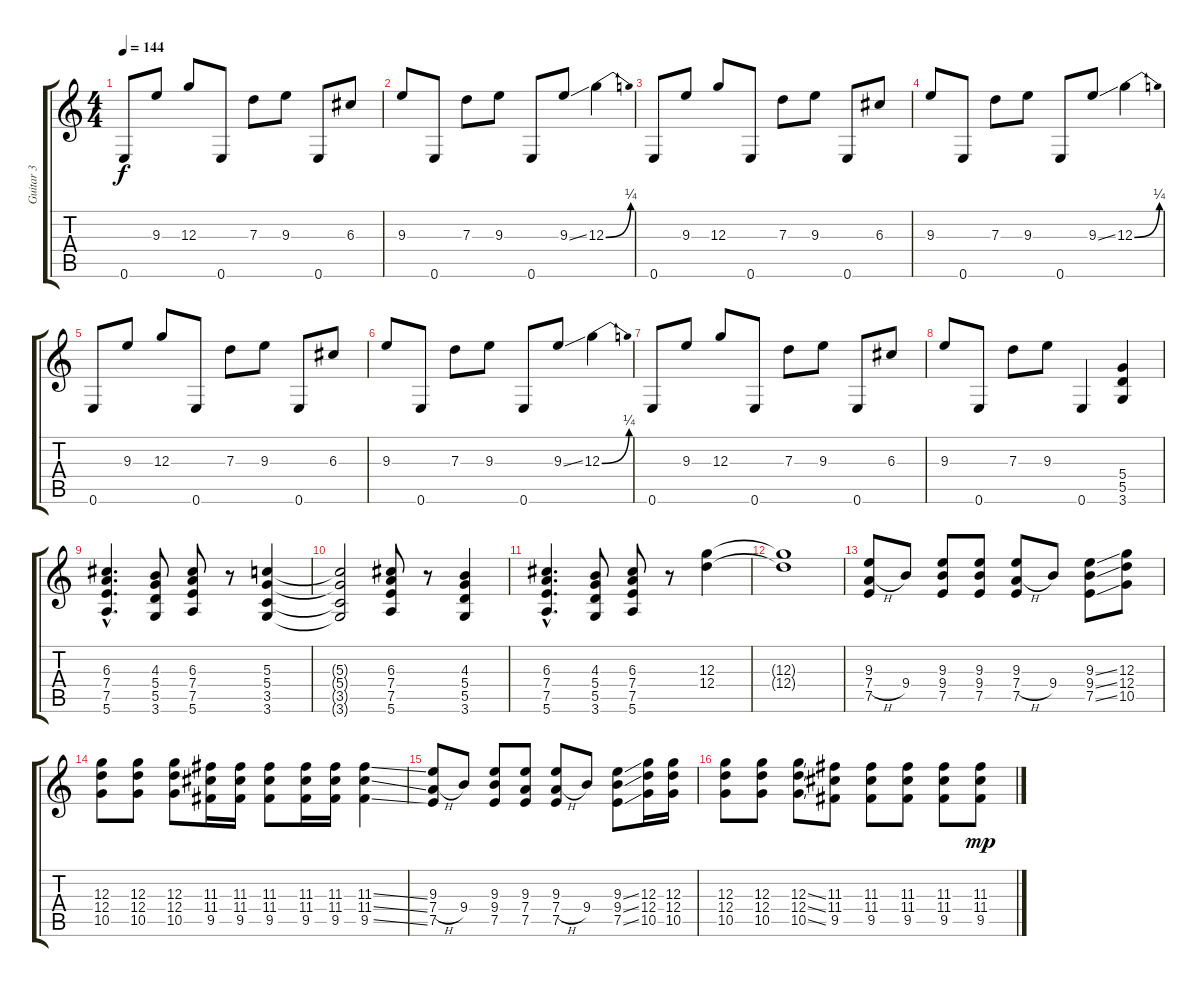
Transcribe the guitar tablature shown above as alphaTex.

\track ("Guitar 3" "Guitar 3") {instrument overdrivenguitar}
\staff {score tabs}
\tuning (E4 B3 G3 D3 A2 E2) {hide}
\ts (4 4)
\tempo 144
\clef g2
\ks c
0.6.8{dy f} 9.3.8 12.3.8 0.6.8 7.3.8 9.3.8 0.6.8 6.3.8 |
9.3.8 0.6.8 7.3.8 9.3.8 0.6.8 9.3{ss}.8 12.3{be (bend 0 0 60 1)}.4 |
0.6.8 9.3.8 12.3.8 0.6.8 7.3.8 9.3.8 0.6.8 6.3.8 |
9.3.8 0.6.8 7.3.8 9.3.8 0.6.8 9.3{ss}.8 12.3{be (bend 0 0 60 1)}.4 |
0.6.8 9.3.8 12.3.8 0.6.8 7.3.8 9.3.8 0.6.8 6.3.8 |
9.3.8 0.6.8 7.3.8 9.3.8 0.6.8 9.3{ss}.8 12.3{be (bend 0 0 60 1)}.4 |
0.6.8 9.3.8 12.3.8 0.6.8 7.3.8 9.3.8 0.6.8 6.3.8 |
9.3.8 0.6.8 7.3.8 9.3.8 0.6.4 (5.4 5.5 3.6).4 |
(6.3{hac} 7.4{hac} 7.5{hac} 5.6{hac}).4{d} (4.3 5.4 5.5 3.6).8 (6.3 7.4 7.5 5.6).8 r.8 (5.3 5.4 3.5 3.6).4 |
(5.3{t} 5.4{t} 3.5{t} 3.6{t}).2 (6.3 7.4 7.5 5.6).8 r.8 (4.3 5.4 5.5 3.6).4 |
(6.3{hac} 7.4{hac} 7.5{hac} 5.6{hac}).4{d} (4.3 5.4 5.5 3.6).8 (6.3 7.4 7.5 5.6).8 r.8 (12.3 12.4).4 |
(12.3{t} 12.4{t}).1 |
(9.3 7.4{h} 7.5).8 9.4.8 (9.3 9.4 7.5).8 (9.3 9.4 7.5).8 (9.3 7.4{h} 7.5).8 9.4.8 (9.3{ss} 9.4{ss} 7.5{ss}).8 (12.3 12.4 10.5).8 |
(12.3 12.4 10.5).8 (12.3 12.4 10.5).8 (12.3 12.4 10.5).8 (11.3 11.4 9.5).16 (11.3 11.4 9.5).16 (11.3 11.4 9.5).8 (11.3 11.4 9.5).16 (11.3 11.4 9.5).16 (11.3{ss} 11.4{ss} 9.5{ss}).4 |
(9.3 7.4{h} 7.5).8 9.4.8 (9.3 9.4 7.5).8 (9.3 7.4 7.5).8 (9.3 7.4{h} 7.5).8 9.4.8 (9.3{ss} 9.4{ss} 7.5{ss}).8 (12.3 12.4 10.5).16 (12.3 12.4 10.5).16 |
(12.3 12.4 10.5).8 (12.3 12.4 10.5).8 (12.3{ss} 12.4{ss} 10.5{ss}).8 (11.3 11.4 9.5).8 (11.3 11.4 9.5).8 (11.3 11.4 9.5).8 (11.3 11.4 9.5).8 (11.3 11.4{ss} 9.5{ss}).8{dy mp}
